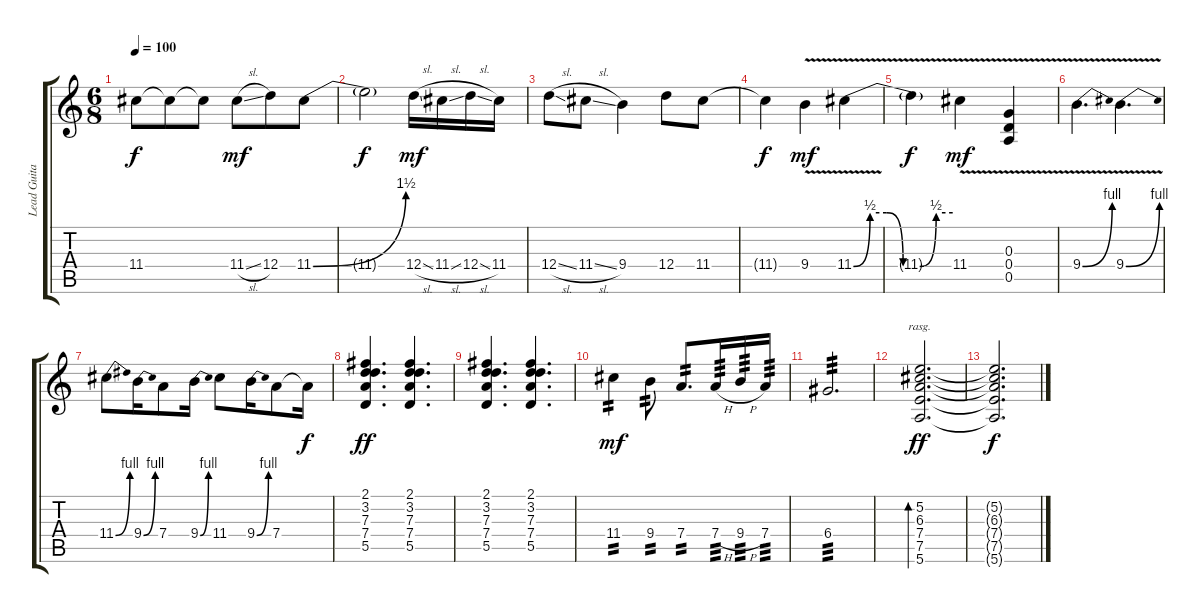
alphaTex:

\track ("Lead Guitar" "Lead Guita") {instrument distortionguitar}
\staff {score tabs}
\tuning (E4 B3 G3 D3 A2 E2) {hide}
\ts (6 8)
\tempo 100
\clef g2
\ks c
11.4{t}.8{dy f} 11.4{t}.8 11.4{t}.8 11.4{sl}.8{dy mf} 12.4.8 11.4{be (bend 0 0 60 6)}.8 |
11.4{t}.2{dy f} 12.4{sl}.16{dy mf} 11.4{sl}.16 12.4{sl}.16 11.4.16 |
12.4{sl}.8 11.4{sl}.8 9.4.4 12.4.8 11.4.8 |
11.4{t}.4{dy f} 9.4{v}.4{dy mf} 11.4{be (custom 0 0 10 2 20 2 30 0 40 0 50 2 60 2) v}.4 |
11.4{t}.4{dy f} 11.4{v}.4{dy mf} (0.3{v} 0.4{v} 0.5{v}).4 |
9.4{be (bend 0 0 60 4) v}.4{d} 9.4{be (bend 0 0 60 4) v}.4{d} |
11.4{be (bend 0 0 60 4)}.8 9.4{be (bend 0 0 60 4)}.16 7.4.8 9.4{be (bend 0 0 60 4)}.16 11.4.8 9.4{be (bend 0 0 60 4)}.16 7.4.8 7.4{t}.16{dy f} |
(2.1 3.2 7.3 7.4 5.5).4{d dy ff} (2.1 3.2 7.3 7.4 5.5).4{d} |
(2.1 3.2 7.3 7.4 5.5).4{d} (2.1 3.2 7.3 7.4 5.5).4{d} |
11.4.4{tp 2 dy mf} 9.4.8{tp 2} 7.4.8{d tp 2} 7.4{h}.16{tp 3} 9.4{h}.16{tp 3} 7.4.16{tp 3} |
6.4.2{d tp 3} |
(5.2 6.3 7.4 7.5 5.6).2{d bd 480 rasg ii dy ff} |
(5.2{t} 6.3{t} 7.4{t} 7.5{t} 5.6{t}).2{d dy f}
